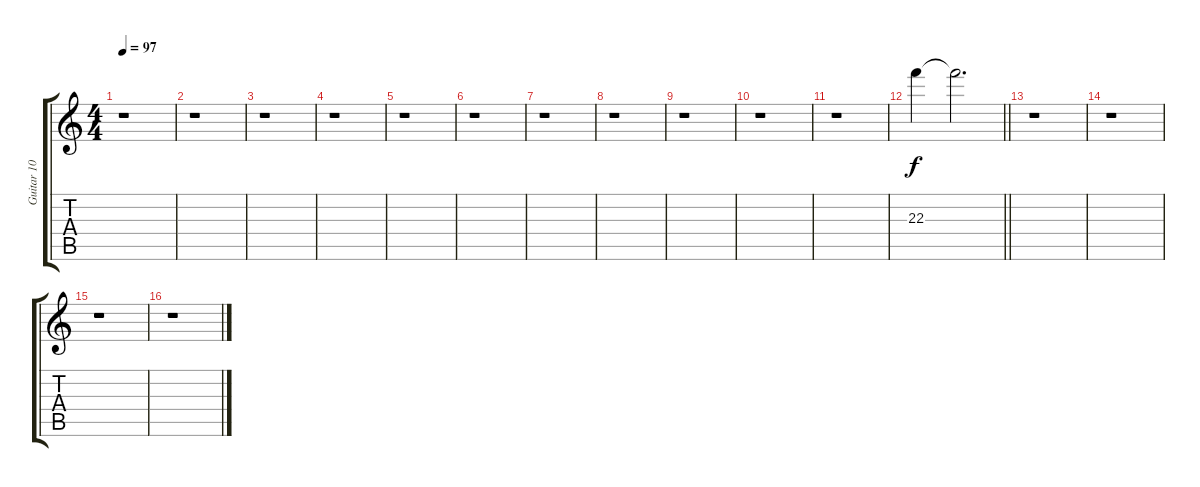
\track ("Guitar 10 octave" "Guitar 10 ") {instrument distortionguitar}
\staff {score tabs}
\tuning (E4 B3 G3 D3 A2 E2) {hide}
\ts (4 4)
\tempo 97
\clef g2
\ks aminor
r.1{dy f} |
r.1 |
r.1 |
r.1 |
r.1 |
r.1 |
r.1 |
r.1 |
r.1 |
r.1 |
r.1 |
\barLineRight lightlight
22.3.4 22.3{t}.2{d instrument distortionguitar} |
r.1 |
r.1 |
r.1 |
r.1
